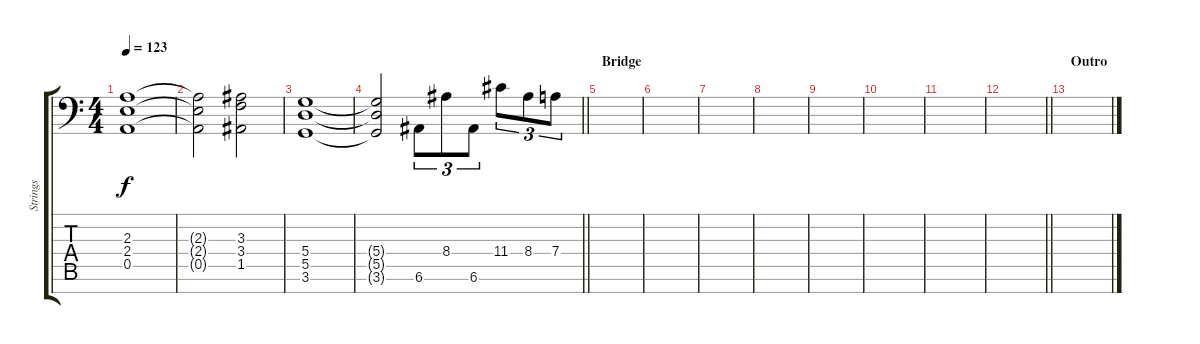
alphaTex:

\track ("Strings" "Strings") {instrument tremolostrings}
\staff {score tabs}
\tuning (E4 B3 G3 D3 A2 E2 A1) {hide}
\ts (4 4)
\tempo 123
\clef f4
\ks c
(2.3 2.4 0.5).1{dy f} |
(2.3{t} 2.4{t} 0.5{t}).2 (3.3 3.4 1.5).2 |
(5.4 5.5 3.6).1 |
\barLineRight lightlight
(5.4{t} 5.5{t} 3.6{t}).2 6.6.8{tu (3 2)} 8.4.8{tu (3 2)} 6.6.8{tu (3 2)} 11.4.8{tu (3 2)} 8.4.8{tu (3 2)} 7.4.8{tu (3 2)} |
\section ("" "Bridge")
|
|
|
|
|
|
|
\barLineRight lightlight
|
\section ("" "Outro")
